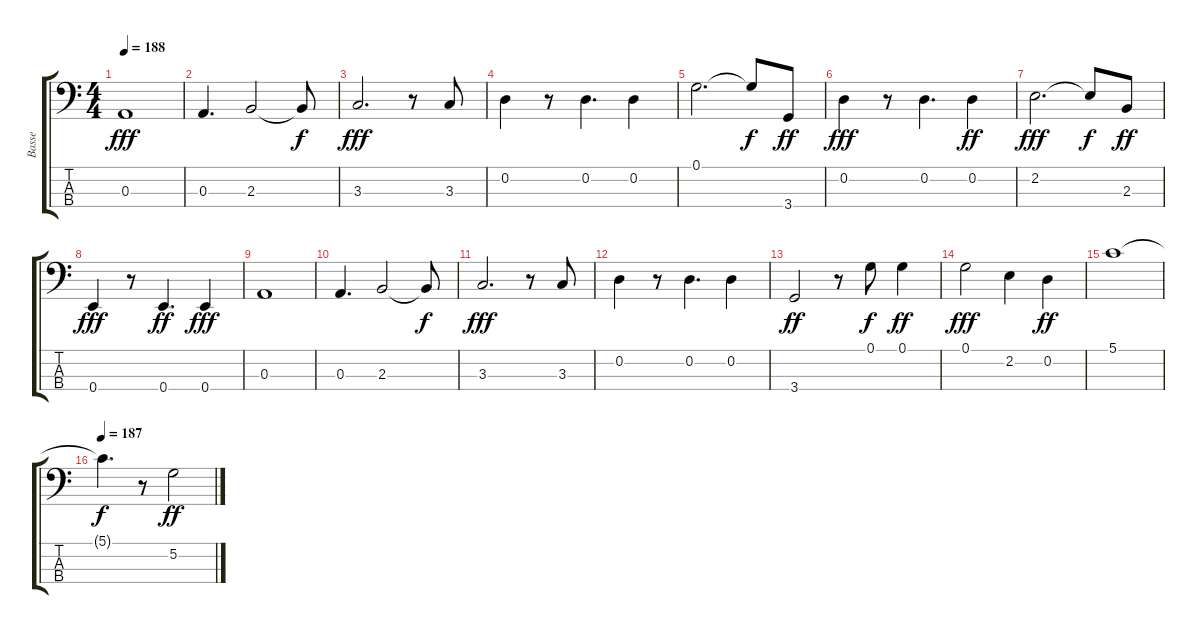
\track ("Basse               " "Basse     ") {instrument electricbassfinger}
\staff {score tabs}
\tuning (G2 D2 A1 E1) {hide}
\ts (4 4)
\tempo 188
\clef f4
\ks c
0.3.1{dy fff} |
0.3.4{d} 2.3.2 2.3{t}.8{dy f} |
3.3.2{d dy fff} r.8 3.3.8 |
0.2.4 r.8 0.2.4{d} 0.2.4 |
0.1.2{d} 0.1{t}.8{dy f} 3.4.8{dy ff} |
0.2.4{dy fff} r.8 0.2.4{d} 0.2.4{dy ff} |
2.2.2{d dy fff} 2.2{t}.8{dy f} 2.3.8{dy ff} |
0.4.4{dy fff} r.8 0.4.4{d dy ff} 0.4.4{dy fff} |
0.3.1 |
0.3.4{d} 2.3.2 2.3{t}.8{dy f} |
3.3.2{d dy fff} r.8 3.3.8 |
0.2.4 r.8 0.2.4{d} 0.2.4 |
3.4.2{dy ff} r.8 0.1.8{dy f} 0.1.4{dy ff} |
0.1.2{dy fff} 2.2.4 0.2.4{dy ff} |
5.1.1 |
\tempo 187
5.1{t}.4{d dy f} r.8 5.2.2{dy ff}
